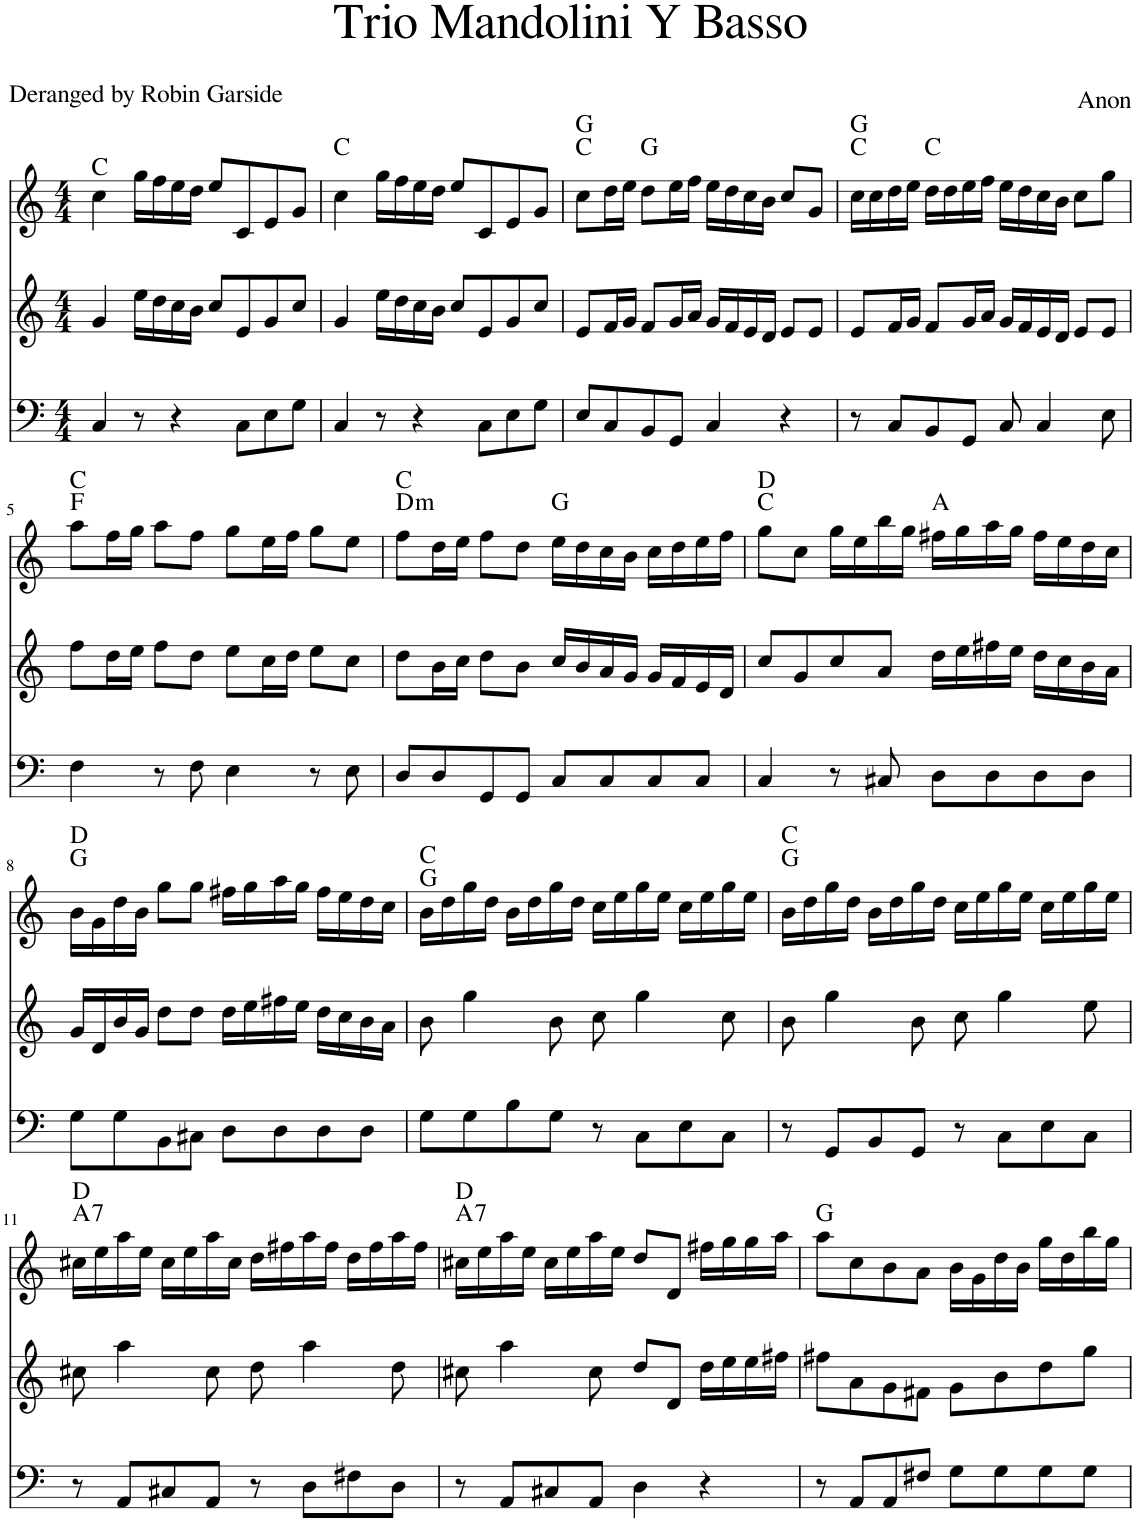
**kern	**kern	**kern	**harte
*part3	*part2	*part1	*part1
*staff3	*staff2	*staff1	*
*I"Basso	*I"II	*I"I	*
*clefF4	*clefG2	*clefG2	*
*k[]	*k[]	*k[]	*
*M4/4	*M4/4	*M4/4	*
=1	=1	=1	=1
4C/	4g/	4cc\	C:maj
8r	16ee\LL	16gg\LL	.
.	16dd\	16ff\	.
4r	16cc\	16ee\	.
.	16b\JJ	16dd\JJ	.
.	8cc/L	8ee/L	.
8C\L	8e/	8c/	.
8E\	8g/	8e/	.
8G\J	8cc/J	8g/J	.
=2	=2	=2	=2
4C/	4g/	4cc\	C:maj
8r	16ee\LL	16gg\LL	.
.	16dd\	16ff\	.
4r	16cc\	16ee\	.
.	16b\JJ	16dd\JJ	.
.	8cc/L	8ee/L	.
8C\L	8e/	8c/	.
8E\	8g/	8e/	.
8G\J	8cc/J	8g/J	.
=3	=3	=3	=3
8E/L	8e/L	8cc\L	C:maj G:maj
8C/	16f/L	16dd\L	.
.	16g/JJ	16ee\JJ	.
8BB/	8f/L	8dd\L	G:maj
8GG/J	16g/L	16ee\L	.
.	16a/JJ	16ff\JJ	.
4C/	16g/LL	16ee\LL	.
.	16f/	16dd\	.
.	16e/	16cc\	.
.	16d/JJ	16b\JJ	.
4r	8e/L	8cc/L	.
.	8e/J	8g/J	.
=4	=4	=4	=4
8r	8e/L	16cc\LL	C:maj G:maj
.	.	16cc\	.
8C/L	16f/L	16dd\	.
.	16g/JJ	16ee\JJ	.
8BB/	8f/L	16dd\LL	C:maj
.	.	16dd\	.
8GG/J	16g/L	16ee\	.
.	16a/JJ	16ff\JJ	.
8C/	16g/LL	16ee\LL	.
.	16f/	16dd\	.
4C/	16e/	16cc\	.
.	16d/JJ	16b\JJ	.
.	8e/L	8cc\L	.
8E\	8e/J	8gg\J	.
!!LO:LB:g=z
=5	=5	=5	=5
4F\	8ff\L	8aa\L	F:maj C:maj
.	16dd\L	16ff\L	.
.	16ee\JJ	16gg\JJ	.
8r	8ff\L	8aa\L	.
8F\	8dd\J	8ff\J	.
4E\	8ee\L	8gg\L	.
.	16cc\L	16ee\L	.
.	16dd\JJ	16ff\JJ	.
8r	8ee\L	8gg\L	.
8E\	8cc\J	8ee\J	.
=6	=6	=6	=6
!	!	!	!LO:H:n=1:kt=m
8D/L	8dd\L	8ff\L	D:min C:maj
8D/	16b\L	16dd\L	.
.	16cc\JJ	16ee\JJ	.
8GG/	8dd\L	8ff\L	.
8GG/J	8b\J	8dd\J	.
8C/L	16cc/LL	16ee\LL	G:maj
.	16b/	16dd\	.
8C/	16a/	16cc\	.
.	16g/JJ	16b\JJ	.
8C/	16g/LL	16cc\LL	.
.	16f/	16dd\	.
8C/J	16e/	16ee\	.
.	16d/JJ	16ff\JJ	.
=7	=7	=7	=7
4C/	8cc/L	8gg\L	C:maj D:maj
.	8g/	8cc\J	.
8r	8cc/	16gg\LL	.
.	.	16ee\	.
8C#X/	8a/J	16bb\	.
.	.	16gg\JJ	.
8D\L	16dd\LL	16ff#X\LL	A:maj
.	16ee\	16gg\	.
8D\	16ff#X\	16aa\	.
.	16ee\JJ	16gg\JJ	.
8D\	16dd\LL	16ff#\LL	.
.	16cc\	16ee\	.
8D\J	16b\	16dd\	.
.	16a\JJ	16cc\JJ	.
!!LO:LB:g=z
=8	=8	=8	=8
8G\L	16g/LL	16b\LL	G:maj D:maj
.	16d/	16g\	.
8G\	16b/	16dd\	.
.	16g/JJ	16b\JJ	.
8BB\	8dd\L	8gg\L	.
8C#X\J	8dd\J	8gg\J	.
8D\L	16dd\LL	16ff#X\LL	.
.	16ee\	16gg\	.
8D\	16ff#X\	16aa\	.
.	16ee\JJ	16gg\JJ	.
8D\	16dd\LL	16ff#\LL	.
.	16cc\	16ee\	.
8D\J	16b\	16dd\	.
.	16a\JJ	16cc\JJ	.
=9	=9	=9	=9
8G\L	8b\	16b\LL	G:maj C:maj
.	.	16dd\	.
8G\	4gg\	16gg\	.
.	.	16dd\JJ	.
8B\	.	16b\LL	.
.	.	16dd\	.
8G\J	8b\	16gg\	.
.	.	16dd\JJ	.
8r	8cc\	16cc\LL	.
.	.	16ee\	.
8C\L	4gg\	16gg\	.
.	.	16ee\JJ	.
8E\	.	16cc\LL	.
.	.	16ee\	.
8C\J	8cc\	16gg\	.
.	.	16ee\JJ	.
=10	=10	=10	=10
8r	8b\	16b\LL	G:maj C:maj
.	.	16dd\	.
8GG/L	4gg\	16gg\	.
.	.	16dd\JJ	.
8BB/	.	16b\LL	.
.	.	16dd\	.
8GG/J	8b\	16gg\	.
.	.	16dd\JJ	.
8r	8cc\	16cc\LL	.
.	.	16ee\	.
8C\L	4gg\	16gg\	.
.	.	16ee\JJ	.
8E\	.	16cc\LL	.
.	.	16ee\	.
8C\J	8ee\	16gg\	.
.	.	16ee\JJ	.
!!LO:LB:g=z
=11	=11	=11	=11
!	!	!	!LO:H:n=1:kt=7
8r	8cc#X\	16cc#X\LL	A:7 D:maj
.	.	16ee\	.
8AA/L	4aa\	16aa\	.
.	.	16ee\JJ	.
8C#X/	.	16cc#\LL	.
.	.	16ee\	.
8AA/J	8cc#\	16aa\	.
.	.	16cc#\JJ	.
8r	8dd\	16dd\LL	.
.	.	16ff#X\	.
8D\L	4aa\	16aa\	.
.	.	16ff#\JJ	.
8F#X\	.	16dd\LL	.
.	.	16ff#\	.
8D\J	8dd\	16aa\	.
.	.	16ff#\JJ	.
=12	=12	=12	=12
!	!	!	!LO:H:n=1:kt=7
8r	8cc#X\	16cc#X\LL	A:7 D:maj
.	.	16ee\	.
8AA/L	4aa\	16aa\	.
.	.	16ee\JJ	.
8C#X/	.	16cc#\LL	.
.	.	16ee\	.
8AA/J	8cc#\	16aa\	.
.	.	16ee\JJ	.
4D\	8dd/L	8dd/L	.
.	8d/J	8d/J	.
4r	16dd\LL	16ff#X\LL	.
.	16ee\	16gg\	.
.	16ee\	16gg\	.
.	16ff#X\JJ	16aa\JJ	.
=13	=13	=13	=13
8r	8ff#X\L	8aa\L	G:maj
8AA/L	8a\	8cc\	.
8AA/	8g\	8b\	.
8F#X/J	8f#X\J	8a\J	.
8G\L	8g\L	16b\LL	.
.	.	16g\	.
8G\	8b\	16dd\	.
.	.	16b\JJ	.
8G\	8dd\	16gg\LL	.
.	.	16dd\	.
8G\J	8gg\J	16bb\	.
.	.	16gg\JJ	.
=	=	=	=
*-	*-	*-	*-
